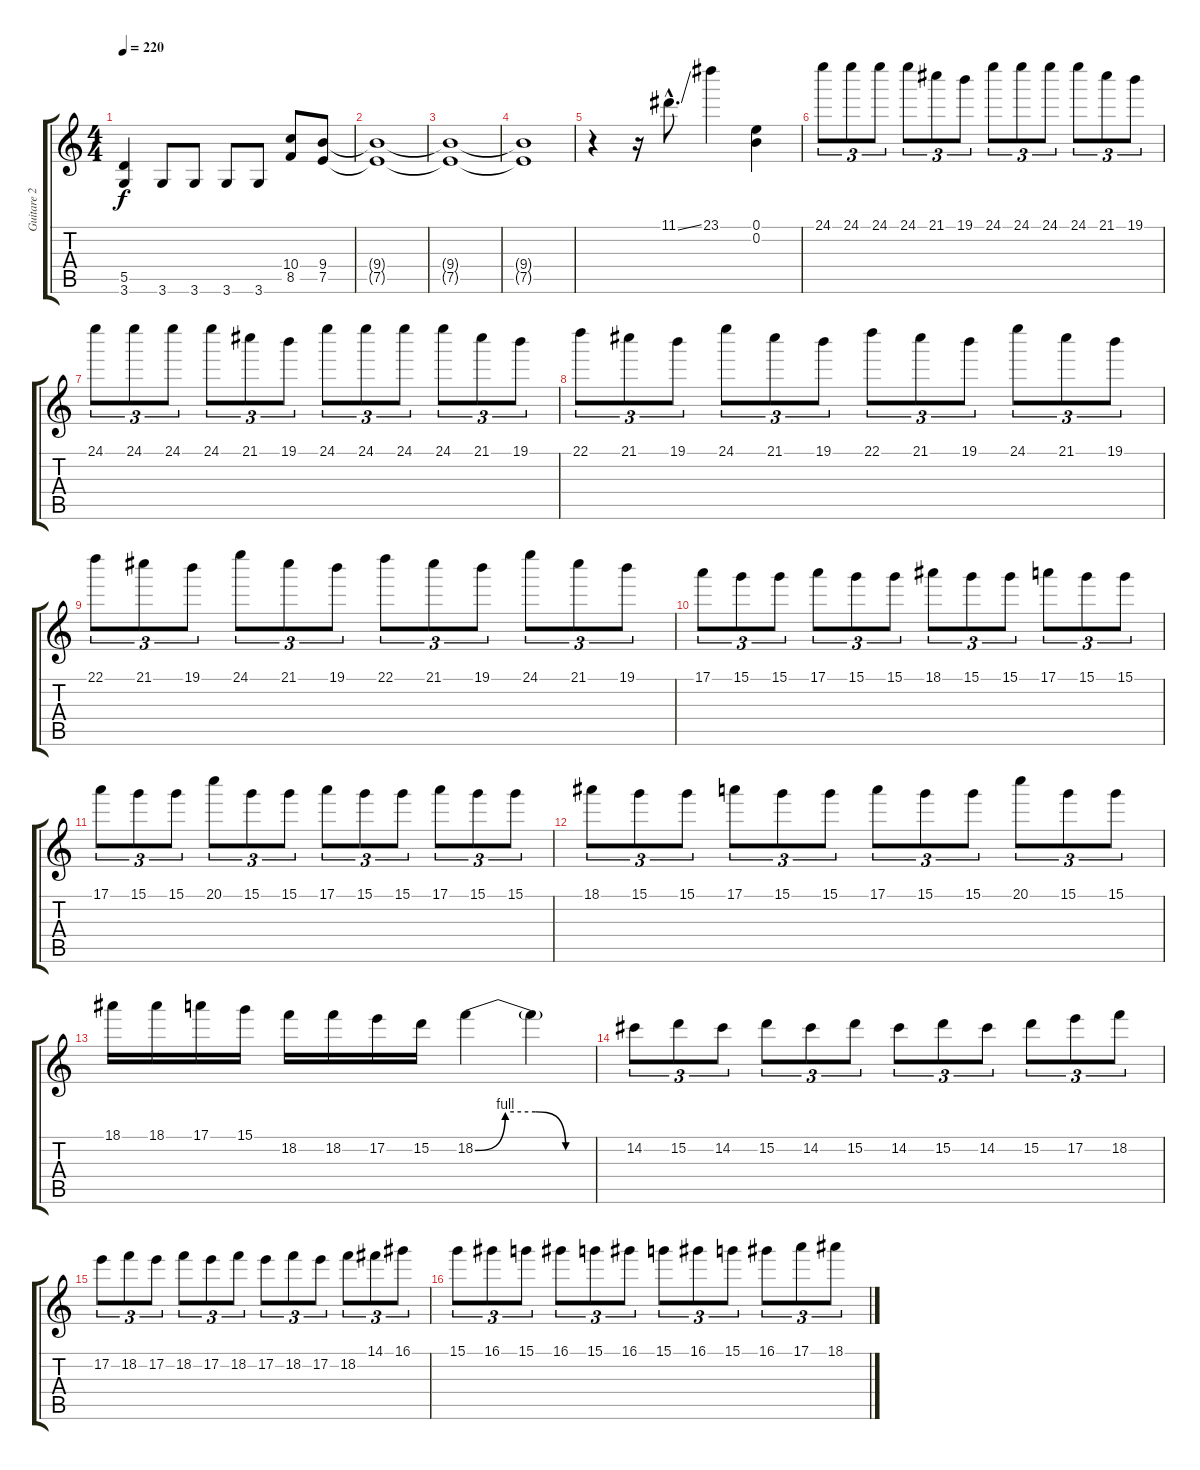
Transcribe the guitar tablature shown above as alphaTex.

\track ("Guitare 2" "Guitare 2") {instrument distortionguitar}
\staff {score tabs}
\tuning (E4 B3 G3 D3 A2 E2) {hide}
\ts (4 4)
\tempo 220
\clef g2
\ks c
(5.5{t} 3.6{t}).4{dy f} 3.6.8 3.6.8 3.6.8 3.6.8 (10.4 8.5).8 (9.4 7.5).8 |
(9.4{t} 7.5{t}).1 |
(9.4{t} 7.5{t}).1 |
(9.4{t} 7.5{t}).1 |
r.4 r.16 11.1{ss hac}.8{d} 23.1.4 (0.1 0.2).4 |
24.1.8{tu (3 2)} 24.1.8{tu (3 2)} 24.1.8{tu (3 2)} 24.1.8{tu (3 2)} 21.1.8{tu (3 2)} 19.1.8{tu (3 2)} 24.1.8{tu (3 2)} 24.1.8{tu (3 2)} 24.1.8{tu (3 2)} 24.1.8{tu (3 2)} 21.1.8{tu (3 2)} 19.1.8{tu (3 2)} |
24.1.8{tu (3 2)} 24.1.8{tu (3 2)} 24.1.8{tu (3 2)} 24.1.8{tu (3 2)} 21.1.8{tu (3 2)} 19.1.8{tu (3 2)} 24.1.8{tu (3 2)} 24.1.8{tu (3 2)} 24.1.8{tu (3 2)} 24.1.8{tu (3 2)} 21.1.8{tu (3 2)} 19.1.8{tu (3 2)} |
22.1.8{tu (3 2)} 21.1.8{tu (3 2)} 19.1.8{tu (3 2)} 24.1.8{tu (3 2)} 21.1.8{tu (3 2)} 19.1.8{tu (3 2)} 22.1.8{tu (3 2)} 21.1.8{tu (3 2)} 19.1.8{tu (3 2)} 24.1.8{tu (3 2)} 21.1.8{tu (3 2)} 19.1.8{tu (3 2)} |
22.1.8{tu (3 2)} 21.1.8{tu (3 2)} 19.1.8{tu (3 2)} 24.1.8{tu (3 2)} 21.1.8{tu (3 2)} 19.1.8{tu (3 2)} 22.1.8{tu (3 2)} 21.1.8{tu (3 2)} 19.1.8{tu (3 2)} 24.1.8{tu (3 2)} 21.1.8{tu (3 2)} 19.1.8{tu (3 2)} |
17.1.8{tu (3 2)} 15.1.8{tu (3 2)} 15.1.8{tu (3 2)} 17.1.8{tu (3 2)} 15.1.8{tu (3 2)} 15.1.8{tu (3 2)} 18.1.8{tu (3 2)} 15.1.8{tu (3 2)} 15.1.8{tu (3 2)} 17.1.8{tu (3 2)} 15.1.8{tu (3 2)} 15.1.8{tu (3 2)} |
17.1.8{tu (3 2)} 15.1.8{tu (3 2)} 15.1.8{tu (3 2)} 20.1.8{tu (3 2)} 15.1.8{tu (3 2)} 15.1.8{tu (3 2)} 17.1.8{tu (3 2)} 15.1.8{tu (3 2)} 15.1.8{tu (3 2)} 17.1.8{tu (3 2)} 15.1.8{tu (3 2)} 15.1.8{tu (3 2)} |
18.1.8{tu (3 2)} 15.1.8{tu (3 2)} 15.1.8{tu (3 2)} 17.1.8{tu (3 2)} 15.1.8{tu (3 2)} 15.1.8{tu (3 2)} 17.1.8{tu (3 2)} 15.1.8{tu (3 2)} 15.1.8{tu (3 2)} 20.1.8{tu (3 2)} 15.1.8{tu (3 2)} 15.1.8{tu (3 2)} |
18.1.16 18.1.16 17.1.16 15.1.16 18.2.16 18.2.16 17.2.16 15.2.16 18.2{be (custom 0 0 15 4 30 4 45 0 60 0)}.4 18.2{t}.4 |
14.2.8{tu (3 2)} 15.2.8{tu (3 2)} 14.2.8{tu (3 2)} 15.2.8{tu (3 2)} 14.2.8{tu (3 2)} 15.2.8{tu (3 2)} 14.2.8{tu (3 2)} 15.2.8{tu (3 2)} 14.2.8{tu (3 2)} 15.2.8{tu (3 2)} 17.2.8{tu (3 2)} 18.2.8{tu (3 2)} |
17.2.8{tu (3 2)} 18.2.8{tu (3 2)} 17.2.8{tu (3 2)} 18.2.8{tu (3 2)} 17.2.8{tu (3 2)} 18.2.8{tu (3 2)} 17.2.8{tu (3 2)} 18.2.8{tu (3 2)} 17.2.8{tu (3 2)} 18.2.8{tu (3 2)} 14.1.8{tu (3 2)} 16.1.8{tu (3 2)} |
15.1.8{tu (3 2)} 16.1.8{tu (3 2)} 15.1.8{tu (3 2)} 16.1.8{tu (3 2)} 15.1.8{tu (3 2)} 16.1.8{tu (3 2)} 15.1.8{tu (3 2)} 16.1.8{tu (3 2)} 15.1.8{tu (3 2)} 16.1.8{tu (3 2)} 17.1.8{tu (3 2)} 18.1.8{tu (3 2)}
